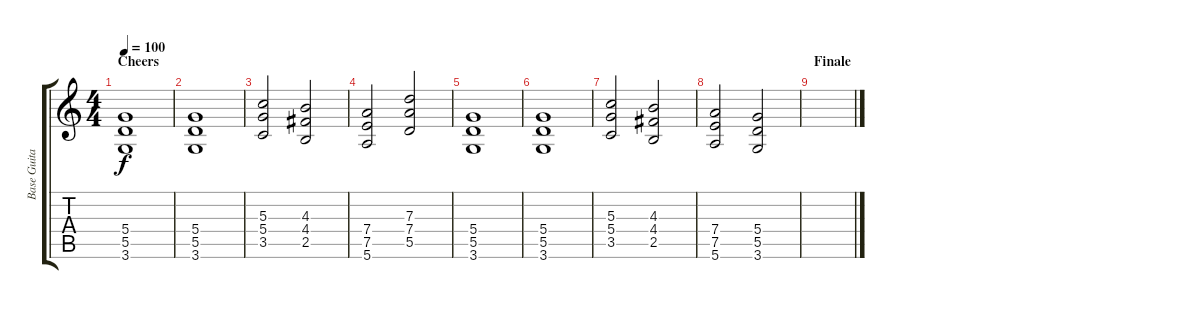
\track ("Base Guitar" "Base Guita") {instrument distortionguitar}
\staff {score tabs}
\tuning (E4 B3 G3 D3 A2 E2) {hide}
\ts (4 4)
\section ("" "Cheers")
\tempo 100
\clef g2
\ks c
(5.4 5.5 3.6).1{dy f} |
(5.4 5.5 3.6).1 |
(5.3 5.4 3.5).2 (4.3 4.4 2.5).2 |
(7.4 7.5 5.6).2 (7.3 7.4 5.5).2 |
(5.4 5.5 3.6).1 |
(5.4 5.5 3.6).1 |
(5.3 5.4 3.5).2 (4.3 4.4 2.5).2 |
(7.4 7.5 5.6).2 (5.4 5.5 3.6).2 |
\section ("" "Finale")
